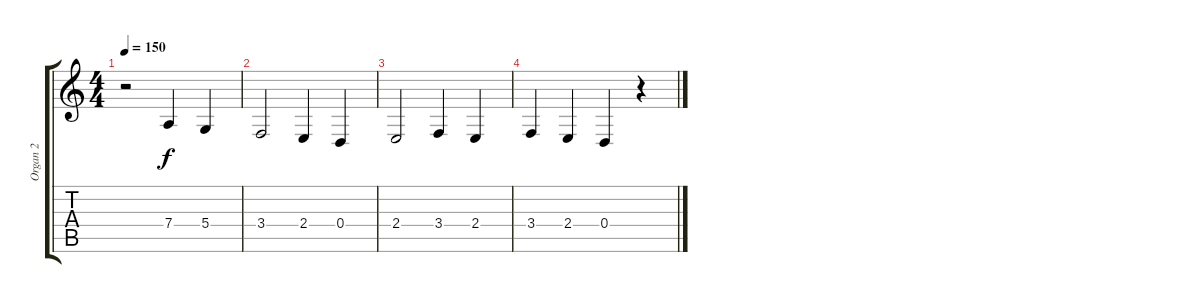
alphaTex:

\track ("Organ 2" "Organ 2") {instrument churchorgan}
\staff {score tabs}
\tuning (E4 B3 G3 D3 A2 E2) {hide}
\ts (4 4)
\tempo 150
\clef g2
\ks c
r.2{dy f} 7.4.4 5.4.4 |
3.4.2 2.4.4 0.4.4 |
2.4.2 3.4.4 2.4.4 |
3.4.4 2.4.4 0.4.4 r.4
